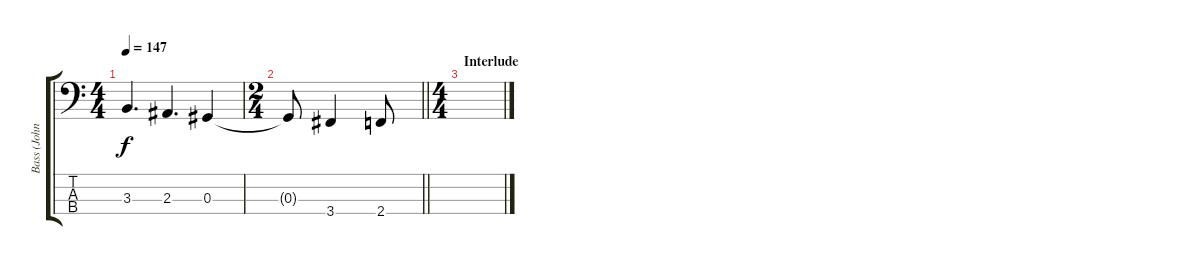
\track ("Bass (Johnny Griparic)" "Bass (John") {instrument electricbasspick}
\staff {score tabs}
\tuning (Gb2 Db2 Ab1 Eb1) {hide}
\ts (4 4)
\tempo 147
\clef f4
\ks c
3.3.4{d dy f} 2.3.4{d} 0.3.4 |
\ts (2 4)
\barLineRight lightlight
0.3{t}.8 3.4.4 2.4.8 |
\ts (4 4)
\section ("" "Interlude")
